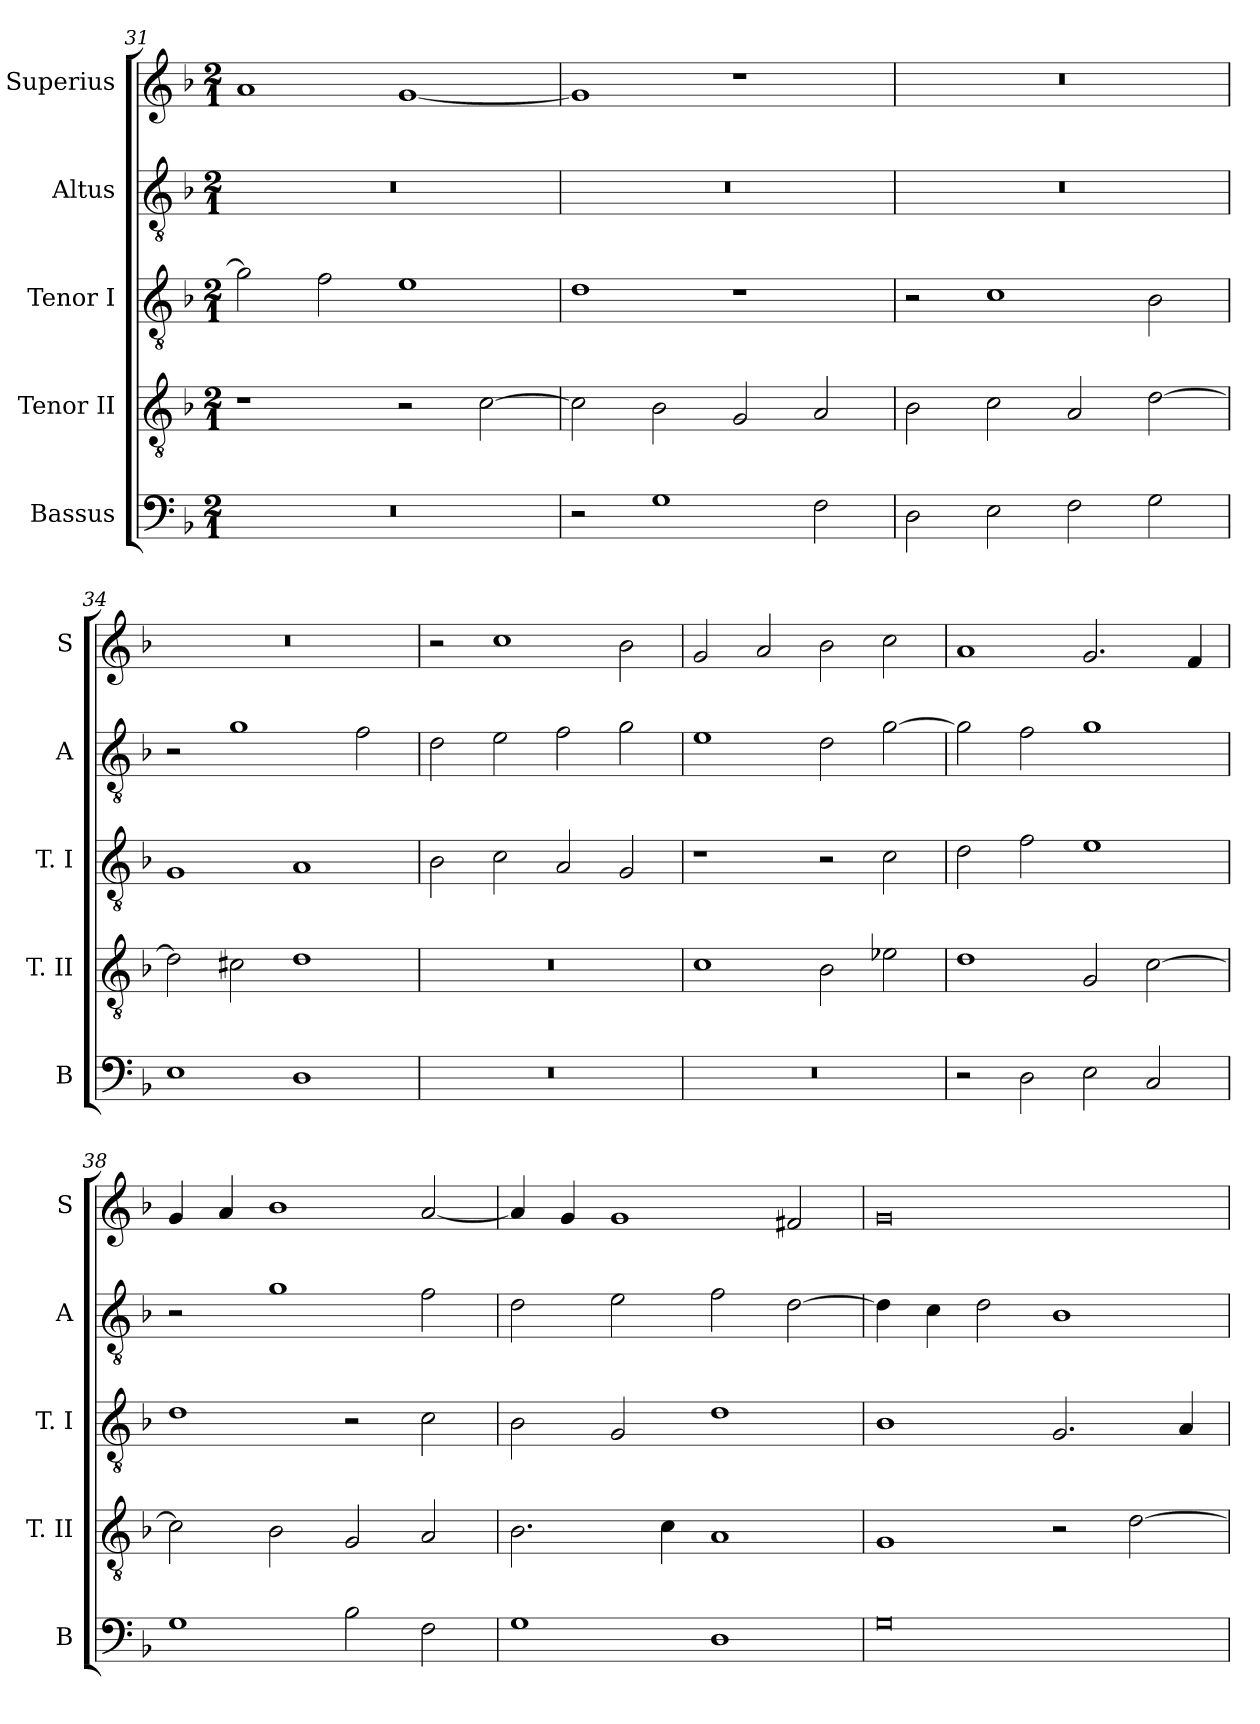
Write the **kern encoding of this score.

**kern	**kern	**kern	**kern	**kern
*part5	*part4	*part3	*part2	*part1
*staff5	*staff4	*staff3	*staff2	*staff1
*I"Bassus	*I"Tenor II	*I"Tenor I	*I"Altus	*I"Superius
*I'B	*I'T. II	*I'T. I	*I'A	*I'S
*clefF4	*clefGv2	*clefGv2	*clefGv2	*clefG2
*k[b-]	*k[b-]	*k[b-]	*k[b-]	*k[b-]
*F:	*F:	*F:	*F:	*F:
*M2/1	*M2/1	*M2/1	*M2/1	*M2/1
=31	=31	=31	=31	=31
0r	1r	2g]	0r	1a
.	.	2f	.	.
.	2r	1e	.	[1g
.	[2c	.	.	.
=32	=32	=32	=32	=32
2r	2c]	1d	0r	1g]
1G	2B-	.	.	.
.	2G	1r	.	1r
2F	2A	.	.	.
=33	=33	=33	=33	=33
2D	2B-	2r	0r	0r
2E	2c	1c	.	.
2F	2A	.	.	.
2G	[2d	2B-	.	.
=34	=34	=34	=34	=34
1E	2d]	1G	2r	0r
.	2c#X	.	1g	.
1D	1d	1A	.	.
.	.	.	2f	.
=35	=35	=35	=35	=35
0r	0r	2B-	2d	2r
.	.	2c	2e	1cc
.	.	2A	2f	.
.	.	2G	2g	2b-
=36	=36	=36	=36	=36
0r	1c	1r	1e	2g
.	.	.	.	2a
.	2B-	2r	2d	2b-
.	2e-X	2c	[2g	2cc
=37	=37	=37	=37	=37
2r	1d	2d	2g]	1a
2D	.	2f	2f	.
2E	2G	1e	1g	2.g
2C	[2c	.	.	.
.	.	.	.	4f
=38	=38	=38	=38	=38
1G	2c]	1d	2r	4g
.	.	.	.	4a
.	2B-	.	1g	1b-
2B-	2G	2r	.	.
2F	2A	2c	2f	[2a
=39	=39	=39	=39	=39
1G	2.B-	2B-	2d	4a]
.	.	.	.	4g
.	.	2G	2e	1g
.	4c	.	.	.
1D	1A	1d	2f	.
.	.	.	[2d	2f#X
=40	=40	=40	=40	=40
0G	1G	1B-	4d]	0g
.	.	.	4c	.
.	.	.	2d	.
.	2r	2.G	1B-	.
.	[2d	.	.	.
.	.	4A	.	.
=	=	=	=	=
*-	*-	*-	*-	*-
